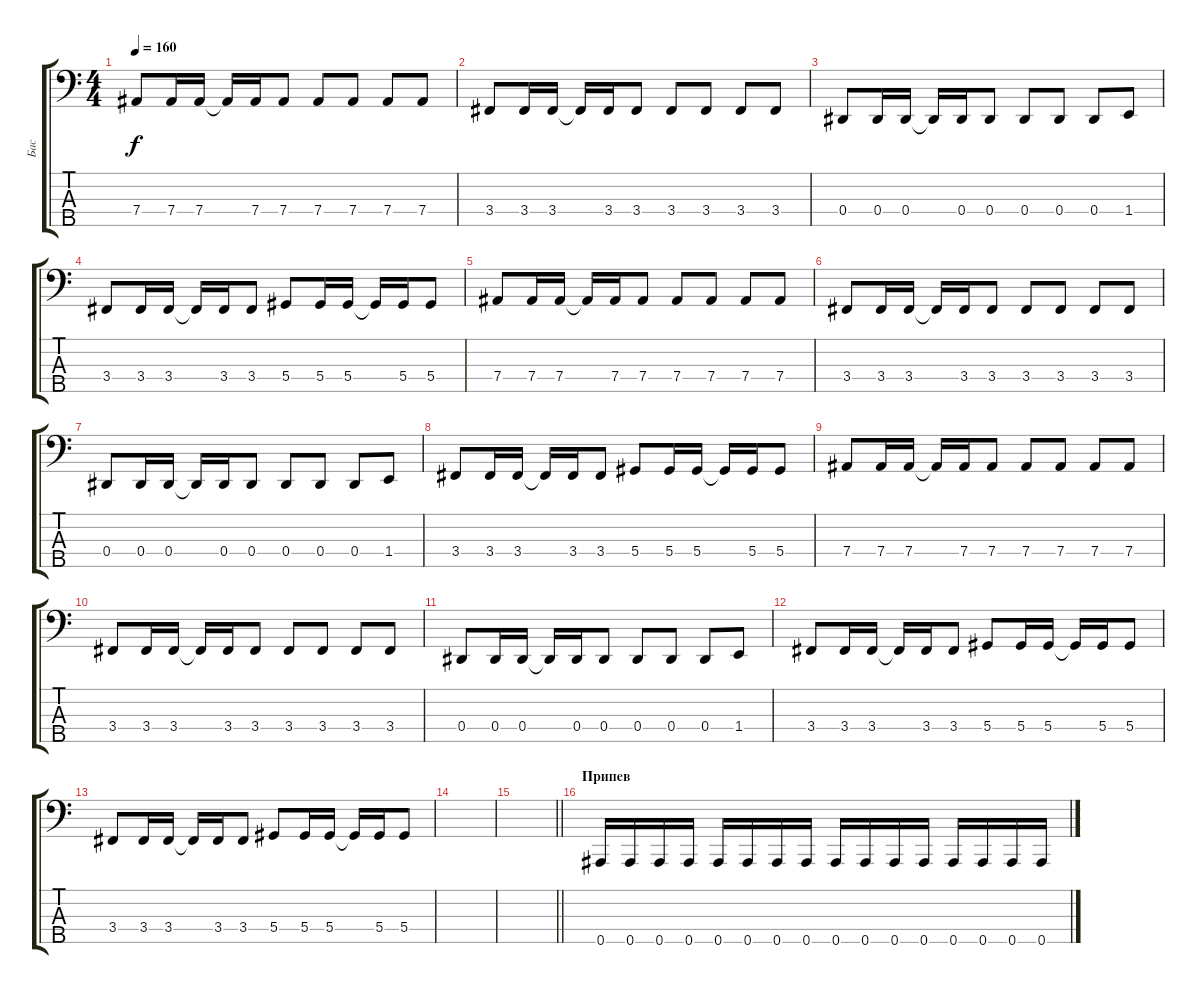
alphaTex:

\track ("Бас" "Бас") {instrument electricbasspick}
\staff {score tabs}
\tuning (Gb2 Db2 Ab1 Eb1 Bb0) {hide}
\ts (4 4)
\tempo 160
\clef f4
\ks c
7.4.8{dy f} 7.4.16 7.4.16 7.4{t}.16 7.4.16 7.4.8 7.4.8 7.4.8 7.4.8 7.4.8 |
3.4.8 3.4.16 3.4.16 3.4{t}.16 3.4.16 3.4.8 3.4.8 3.4.8 3.4.8 3.4.8 |
0.4.8 0.4.16 0.4.16 0.4{t}.16 0.4.16 0.4.8 0.4.8 0.4.8 0.4.8 1.4.8 |
3.4.8 3.4.16 3.4.16 3.4{t}.16 3.4.16 3.4.8 5.4.8 5.4.16 5.4.16 5.4{t}.16 5.4.16 5.4.8 |
7.4.8 7.4.16 7.4.16 7.4{t}.16 7.4.16 7.4.8 7.4.8 7.4.8 7.4.8 7.4.8 |
3.4.8 3.4.16 3.4.16 3.4{t}.16 3.4.16 3.4.8 3.4.8 3.4.8 3.4.8 3.4.8 |
0.4.8 0.4.16 0.4.16 0.4{t}.16 0.4.16 0.4.8 0.4.8 0.4.8 0.4.8 1.4.8 |
3.4.8 3.4.16 3.4.16 3.4{t}.16 3.4.16 3.4.8 5.4.8 5.4.16 5.4.16 5.4{t}.16 5.4.16 5.4.8 |
7.4.8 7.4.16 7.4.16 7.4{t}.16 7.4.16 7.4.8 7.4.8 7.4.8 7.4.8 7.4.8 |
3.4.8 3.4.16 3.4.16 3.4{t}.16 3.4.16 3.4.8 3.4.8 3.4.8 3.4.8 3.4.8 |
0.4.8 0.4.16 0.4.16 0.4{t}.16 0.4.16 0.4.8 0.4.8 0.4.8 0.4.8 1.4.8 |
3.4.8 3.4.16 3.4.16 3.4{t}.16 3.4.16 3.4.8 5.4.8 5.4.16 5.4.16 5.4{t}.16 5.4.16 5.4.8 |
3.4.8 3.4.16 3.4.16 3.4{t}.16 3.4.16 3.4.8 5.4.8 5.4.16 5.4.16 5.4{t}.16 5.4.16 5.4.8 |
|
\barLineRight lightlight
|
\section ("" "Припев")
0.5.16 0.5.16 0.5.16 0.5.16 0.5.16 0.5.16 0.5.16 0.5.16 0.5.16 0.5.16 0.5.16 0.5.16 0.5.16 0.5.16 0.5.16 0.5.16
